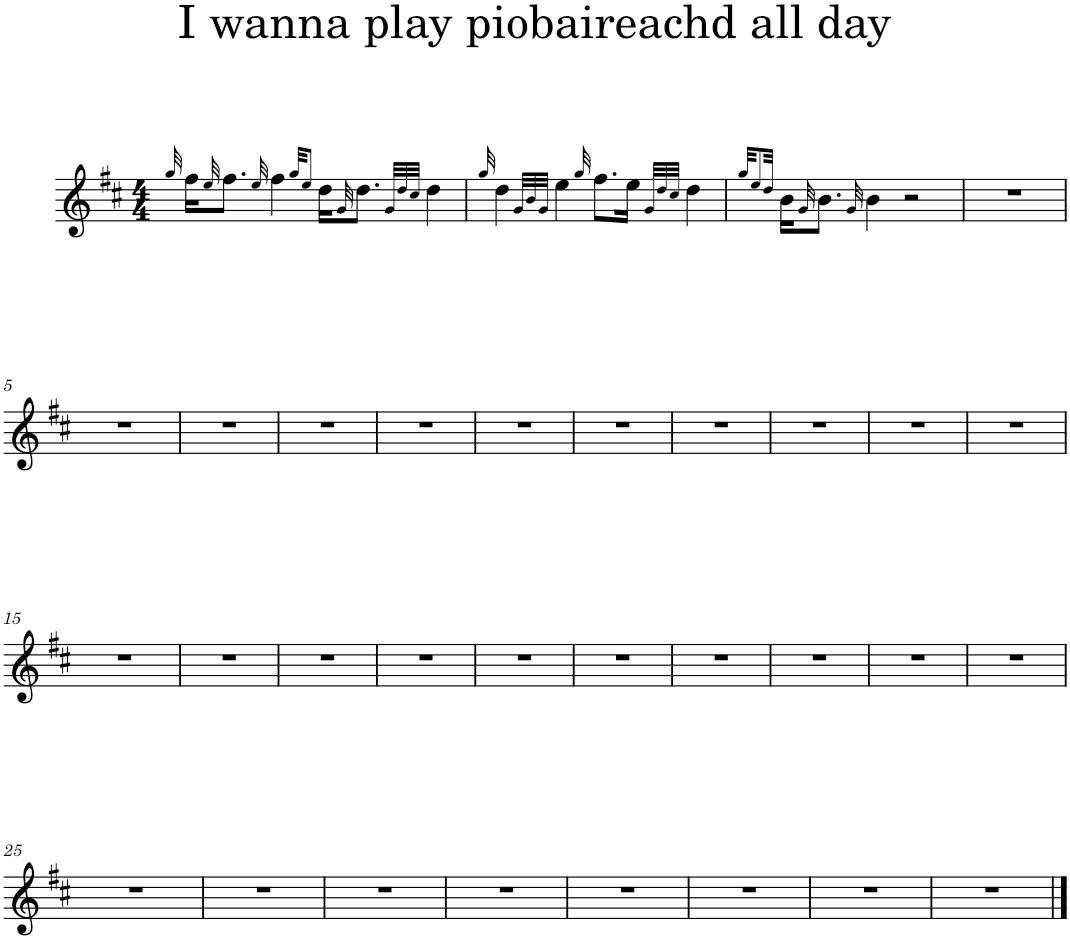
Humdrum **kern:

**kern
*part1
*staff1
*I"Piano
*I'Pno.
*clefG2
*k[f#c#]
*M4/4
=1
32qgg/
16ff#\KL
32qee/
8.ff#\J
32qee/
4ff#\
32qgg/KKL
8qee/J
16dd\KL
32qg/
8.dd\J
32qg/LLL
32qdd/
32qcc#/JJJ
4dd\
=2
32qgg/
4dd\
32qg/LLL
32qb/
32qg/JJJ
4ee\
32qgg/
8.ff#\L
16ee\Jk
32qg/LLL
32qdd/
32qcc#/JJJ
4dd\
=3
32qgg/KKL
8qee/
32qdd/Jkk
16b\KL
32qg/
8.b\J
32qg/
4b\
2r
=4
1r
!!LO:LB:g=z
=5
1r
=6
1r
=7
1r
=8
1r
=9
1r
=10
1r
=11
1r
=12
1r
=13
1r
=14
1r
!!LO:LB:g=z
=15
1r
=16
1r
=17
1r
=18
1r
=19
1r
=20
1r
=21
1r
=22
1r
=23
1r
=24
1r
!!LO:LB:g=z
=25
1r
=26
1r
=27
1r
=28
1r
=29
1r
=30
1r
=31
1r
=32
1r
==
*-
